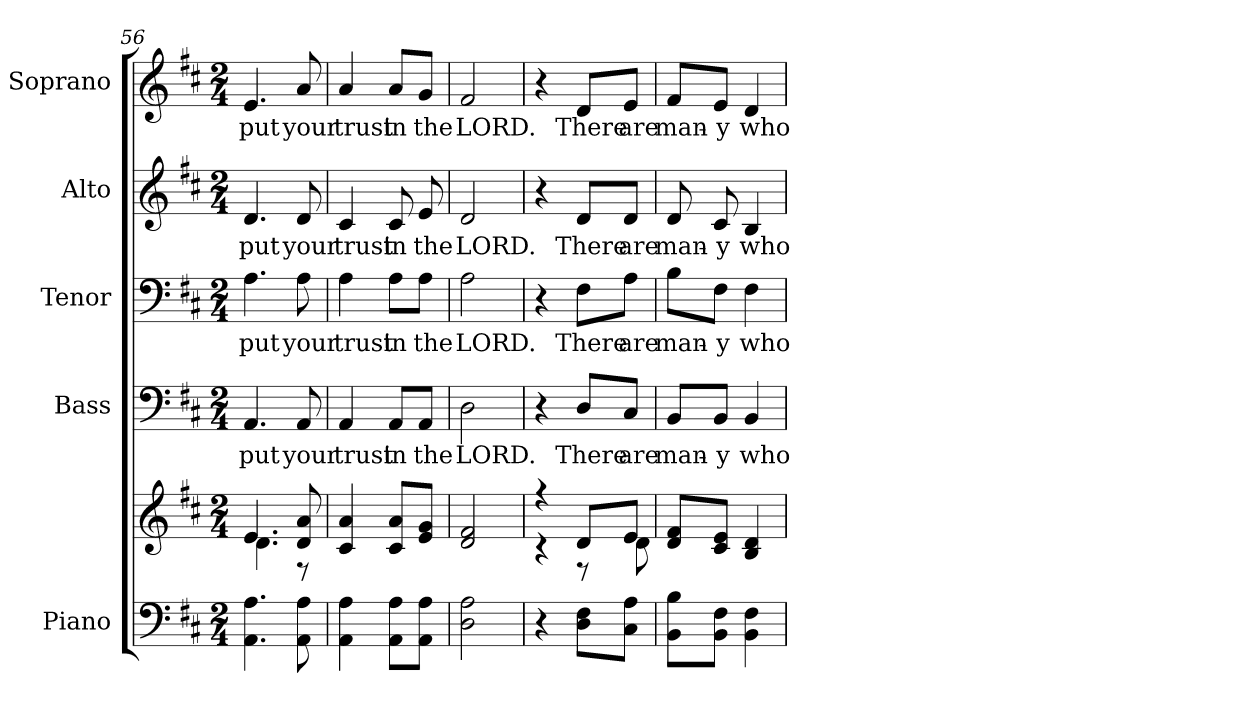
**kern	**kern	**kern	**text	**kern	**text	**kern	**text	**kern	**text
*part5	*part5	*part4	*part4	*part3	*part3	*part2	*part2	*part1	*part1
*staff6	*staff5	*staff4	*staff4	*staff3	*staff3	*staff2	*staff2	*staff1	*staff1
*I"Piano	*	*I"Bass	*	*I"Tenor	*	*I"Alto	*	*I"Soprano	*
*I'Pno.	*	*I'B.	*	*	*	*I'A.	*	*I'S.	*
*clefF4	*clefG2	*clefF4	*	*clefF4	*	*clefG2	*	*clefG2	*
*k[f#c#]	*k[f#c#]	*k[f#c#]	*	*k[f#c#]	*	*k[f#c#]	*	*k[f#c#]	*
*D:	*D:	*D:	*	*D:	*	*D:	*	*D:	*
*M2/4	*M2/4	*M2/4	*	*M2/4	*	*M2/4	*	*M2/4	*
=56	=56	=56	=56	=56	=56	=56	=56	=56	=56
*	*^	*	*	*	*	*	*	*	*
!	!	!	!	!LO:LY:b:color=#000000	!	!	!	!	!	!
!	!	!	!	!	!	!LO:LY:b:color=#000000	!	!	!	!
!	!	!	!	!	!	!	!	!LO:LY:b:color=#000000	!	!
!	!	!	!	!	!	!	!	!	!	!LO:LY:b:color=#000000
4.AAi\ 4.Ai	4.ei/	4.di\	4.AAi/	put	4.Ai\	put	4.di/	put	4.ei/	put
!	!	!	!	!LO:LY:b:color=#000000	!	!	!	!	!	!
!	!	!	!	!	!	!LO:LY:b:color=#000000	!	!	!	!
!	!	!	!	!	!	!	!	!LO:LY:b:color=#000000	!	!
!	!	!	!	!	!	!	!	!	!	!LO:LY:b:color=#000000
8AAi\ 8Ai	8di/ 8ai	8r	8AAi/	your	8Ai\	your	8di/	your	8ai/	your
*	*v	*v	*	*	*	*	*	*	*	*
=57	=57	=57	=57	=57	=57	=57	=57	=57	=57
*	*^	*	*	*	*	*	*	*	*
!	!	!	!	!LO:LY:b:color=#000000	!	!	!	!	!	!
*	*v	*v	*	*	*	*	*	*	*	*
*	*^	*	*	*	*	*	*	*	*
!	!	!	!	!	!	!LO:LY:b:color=#000000	!	!	!	!
*	*v	*v	*	*	*	*	*	*	*	*
*	*^	*	*	*	*	*	*	*	*
!	!	!	!	!	!	!	!	!LO:LY:b:color=#000000	!	!
*	*v	*v	*	*	*	*	*	*	*	*
*	*^	*	*	*	*	*	*	*	*
!	!	!	!	!	!	!	!	!	!	!LO:LY:b:color=#000000
*	*v	*v	*	*	*	*	*	*	*	*
4AAi\ 4Ai	4c#i/ 4ai	4AAi/	trust	4Ai\	trust	4c#i/	trust	4ai/	trust
!	!	!	!LO:LY:b:color=#000000	!	!	!	!	!	!
!	!	!	!	!	!LO:LY:b:color=#000000	!	!	!	!
!	!	!	!	!	!	!	!LO:LY:b:color=#000000	!	!
!	!	!	!	!	!	!	!	!	!LO:LY:b:color=#000000
8AAi\ 8Ai\L	8c#i/ 8ai/L	8AAi/L	in	8Ai\L	in	8c#i/	in	8ai/L	in
!	!	!	!LO:LY:b:color=#000000	!	!	!	!	!	!
!	!	!	!	!	!LO:LY:b:color=#000000	!	!	!	!
!	!	!	!	!	!	!	!LO:LY:b:color=#000000	!	!
!	!	!	!	!	!	!	!	!	!LO:LY:b:color=#000000
8AAi\ 8Ai\J	8ei/ 8gi/J	8AAi/J	the	8Ai\J	the	8ei/	the	8gi/J	the
=58	=58	=58	=58	=58	=58	=58	=58	=58	=58
!	!	!	!LO:LY:b:color=#000000	!	!	!	!	!	!
!	!	!	!	!	!LO:LY:b:color=#000000	!	!	!	!
!	!	!	!	!	!	!	!LO:LY:b:color=#000000	!	!
!	!	!	!	!	!	!	!	!	!LO:LY:b:color=#000000
2Di\ 2Ai	2di/ 2f#i	2Di\	LORD.	2Ai\	LORD.	2di/	LORD.	2f#i/	LORD.
!!LO:PB:g=z
=59	=59	=59	=59	=59	=59	=59	=59	=59	=59
*	*^	*	*	*	*	*	*	*	*
4r	4r	4r	4r	.	4r	.	4r	.	4r	.
!	!	!	!	!LO:LY:b:color=#000000	!	!	!	!	!	!
!	!	!	!	!	!	!LO:LY:b:color=#000000	!	!	!	!
!	!	!	!	!	!	!	!	!LO:LY:b:color=#000000	!	!
!	!	!	!	!	!	!	!	!	!	!LO:LY:b:color=#000000
8Di\ 8F#i\L	8di/L	8r	8Di/L	There	8F#i\L	There	8di/L	There	8di/L	There
!	!	!	!	!LO:LY:b:color=#000000	!	!	!	!	!	!
!	!	!	!	!	!	!LO:LY:b:color=#000000	!	!	!	!
!	!	!	!	!	!	!	!	!LO:LY:b:color=#000000	!	!
!	!	!	!	!	!	!	!	!	!	!LO:LY:b:color=#000000
8C#i\ 8Ai\J	8ei/J	8di\	8C#i/J	are	8Ai\J	are	8di/J	are	8ei/J	are
*	*v	*v	*	*	*	*	*	*	*	*
=60	=60	=60	=60	=60	=60	=60	=60	=60	=60
*	*^	*	*	*	*	*	*	*	*
!	!	!	!	!LO:LY:b:color=#000000	!	!	!	!	!	!
*	*v	*v	*	*	*	*	*	*	*	*
*	*^	*	*	*	*	*	*	*	*
!	!	!	!	!	!	!LO:LY:b:color=#000000	!	!	!	!
*	*v	*v	*	*	*	*	*	*	*	*
*	*^	*	*	*	*	*	*	*	*
!	!	!	!	!	!	!	!	!LO:LY:b:color=#000000	!	!
*	*v	*v	*	*	*	*	*	*	*	*
*	*^	*	*	*	*	*	*	*	*
!	!	!	!	!	!	!	!	!	!	!LO:LY:b:color=#000000
*	*v	*v	*	*	*	*	*	*	*	*
8BBi\ 8Bi\L	8di/ 8f#i/L	8BBi/L	man-	8Bi\L	man-	8di/	man-	8f#i/L	man-
!	!	!	!LO:LY:b:color=#000000	!	!	!	!	!	!
!	!	!	!	!	!LO:LY:b:color=#000000	!	!	!	!
!	!	!	!	!	!	!	!LO:LY:b:color=#000000	!	!
!	!	!	!	!	!	!	!	!	!LO:LY:b:color=#000000
8BBi\ 8F#i\J	8c#i/ 8ei/J	8BBi/J	-y	8F#i\J	-y	8c#i/	-y	8ei/J	-y
!	!	!	!LO:LY:b:color=#000000	!	!	!	!	!	!
!	!	!	!	!	!LO:LY:b:color=#000000	!	!	!	!
!	!	!	!	!	!	!	!LO:LY:b:color=#000000	!	!
!	!	!	!	!	!	!	!	!	!LO:LY:b:color=#000000
4BBi\ 4F#i	4Bi/ 4di	4BBi/	who	4F#i\	who	4Bi/	who	4di/	who
=	=	=	=	=	=	=	=	=	=
*-	*-	*-	*-	*-	*-	*-	*-	*-	*-
